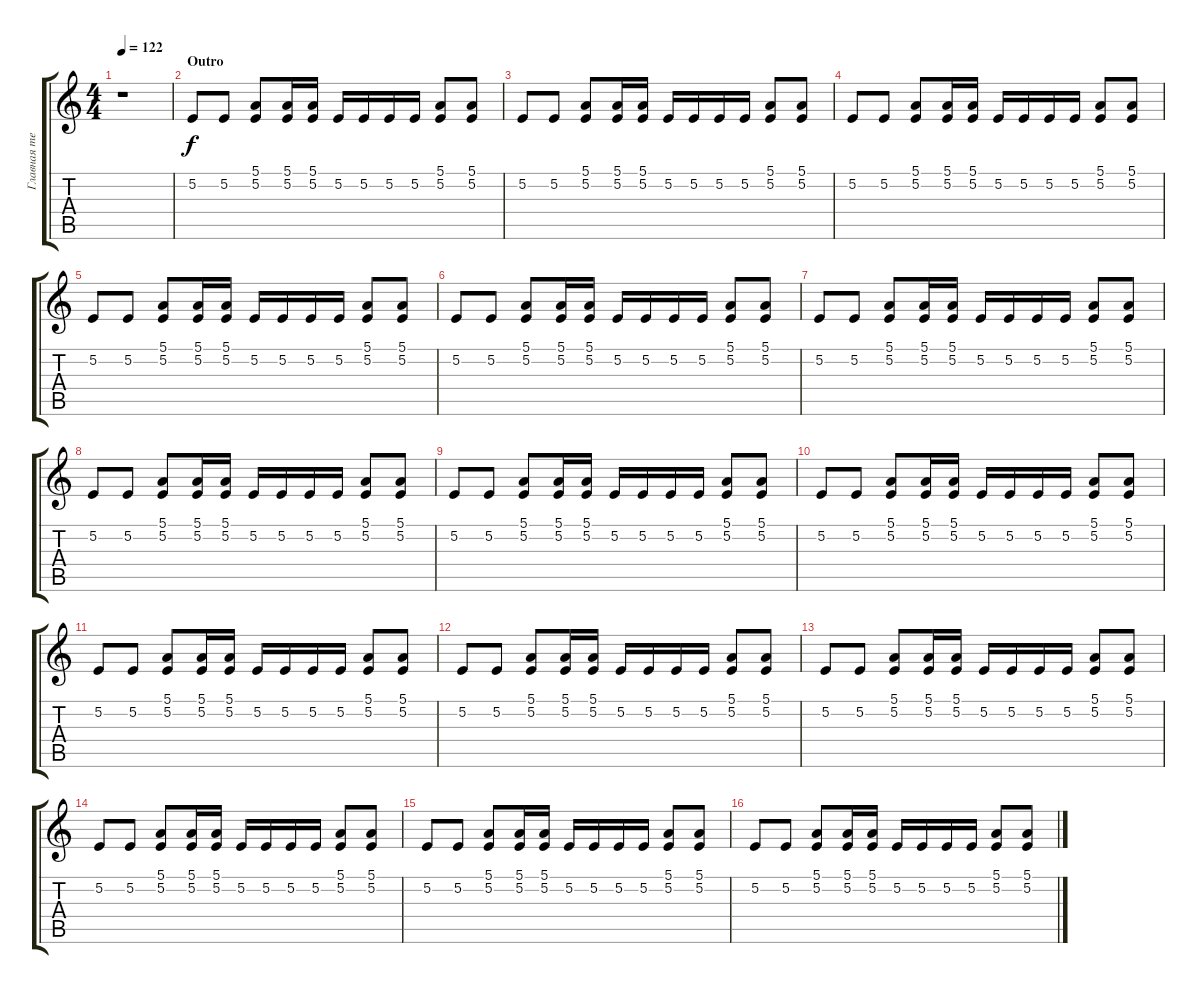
\track ("Главная тема" "Главная те") {instrument agogo}
\staff {score tabs}
\tuning (E4 B3 G3 D3 A2 E2) {hide}
\ts (4 4)
\tempo 122
\clef g2
\ks c
r.1{dy f} |
\section ("" "Outro")
5.2.8 5.2.8 (5.1 5.2).8 (5.1 5.2).16 (5.1 5.2).16 5.2.16 5.2.16 5.2.16 5.2.16 (5.1 5.2).8 (5.1 5.2).8 |
5.2.8 5.2.8 (5.1 5.2).8 (5.1 5.2).16 (5.1 5.2).16 5.2.16 5.2.16 5.2.16 5.2.16 (5.1 5.2).8 (5.1 5.2).8 |
5.2.8 5.2.8 (5.1 5.2).8 (5.1 5.2).16 (5.1 5.2).16 5.2.16 5.2.16 5.2.16 5.2.16 (5.1 5.2).8 (5.1 5.2).8 |
5.2.8 5.2.8 (5.1 5.2).8 (5.1 5.2).16 (5.1 5.2).16 5.2.16 5.2.16 5.2.16 5.2.16 (5.1 5.2).8 (5.1 5.2).8 |
5.2.8 5.2.8 (5.1 5.2).8 (5.1 5.2).16 (5.1 5.2).16 5.2.16 5.2.16 5.2.16 5.2.16 (5.1 5.2).8 (5.1 5.2).8 |
5.2.8 5.2.8 (5.1 5.2).8 (5.1 5.2).16 (5.1 5.2).16 5.2.16 5.2.16 5.2.16 5.2.16 (5.1 5.2).8 (5.1 5.2).8 |
5.2.8 5.2.8 (5.1 5.2).8 (5.1 5.2).16 (5.1 5.2).16 5.2.16 5.2.16 5.2.16 5.2.16 (5.1 5.2).8 (5.1 5.2).8 |
5.2.8 5.2.8 (5.1 5.2).8 (5.1 5.2).16 (5.1 5.2).16 5.2.16 5.2.16 5.2.16 5.2.16 (5.1 5.2).8 (5.1 5.2).8 |
5.2.8 5.2.8 (5.1 5.2).8 (5.1 5.2).16 (5.1 5.2).16 5.2.16 5.2.16 5.2.16 5.2.16 (5.1 5.2).8 (5.1 5.2).8 |
5.2.8 5.2.8 (5.1 5.2).8 (5.1 5.2).16 (5.1 5.2).16 5.2.16 5.2.16 5.2.16 5.2.16 (5.1 5.2).8 (5.1 5.2).8 |
5.2.8 5.2.8 (5.1 5.2).8 (5.1 5.2).16 (5.1 5.2).16 5.2.16 5.2.16 5.2.16 5.2.16 (5.1 5.2).8 (5.1 5.2).8 |
5.2.8 5.2.8 (5.1 5.2).8 (5.1 5.2).16 (5.1 5.2).16 5.2.16 5.2.16 5.2.16 5.2.16 (5.1 5.2).8 (5.1 5.2).8 |
5.2.8 5.2.8 (5.1 5.2).8 (5.1 5.2).16 (5.1 5.2).16 5.2.16 5.2.16 5.2.16 5.2.16 (5.1 5.2).8 (5.1 5.2).8 |
5.2.8 5.2.8 (5.1 5.2).8 (5.1 5.2).16 (5.1 5.2).16 5.2.16 5.2.16 5.2.16 5.2.16 (5.1 5.2).8 (5.1 5.2).8 |
5.2.8 5.2.8 (5.1 5.2).8 (5.1 5.2).16 (5.1 5.2).16 5.2.16 5.2.16 5.2.16 5.2.16 (5.1 5.2).8 (5.1 5.2).8
